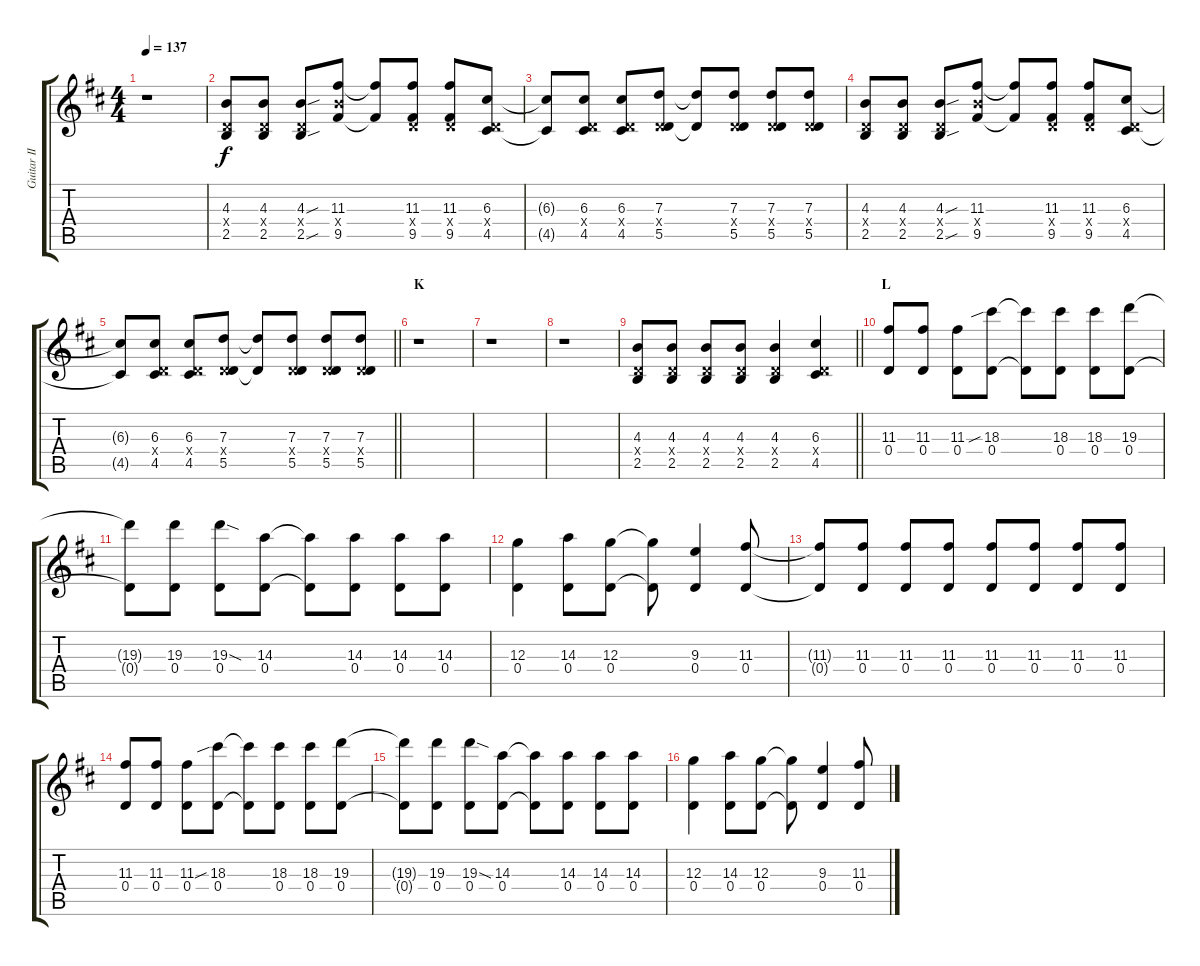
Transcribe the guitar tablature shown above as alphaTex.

\track ("Guitar II - Kita" "Guitar II ") {instrument distortionguitar}
\staff {score tabs}
\tuning (E4 B3 G3 D3 A2 D2) {hide}
\ts (4 4)
\tempo 137
\clef g2
\ks d
r.1{dy f} |
(4.3 0.4{x} 2.5).8 (4.3 0.4{x} 2.5).8 (4.3{sou} 0.4{x} 2.5{sou}).8 (11.3 9.4{x} 9.5).8 (11.3{t} 9.5{t}).8 (11.3 0.4{x} 9.5).8 (11.3 0.4{x} 9.5).8 (6.3 0.4{x} 4.5).8 |
(6.3{t} 4.5{t}).8 (6.3 0.4{x} 4.5).8 (6.3 0.4{x} 4.5).8 (7.3 0.4{x} 5.5).8 (7.3{t} 5.5{t}).8 (7.3 0.4{x} 5.5).8 (7.3 0.4{x} 5.5).8 (7.3 0.4{x} 5.5).8 |
(4.3 0.4{x} 2.5).8 (4.3 0.4{x} 2.5).8 (4.3{sou} 0.4{x} 2.5{sou}).8 (11.3 9.4{x} 9.5).8 (11.3{t} 9.5{t}).8 (11.3 0.4{x} 9.5).8 (11.3 0.4{x} 9.5).8 (6.3 0.4{x} 4.5).8 |
\barLineRight lightlight
(6.3{t} 4.5{t}).8 (6.3 0.4{x} 4.5).8 (6.3 0.4{x} 4.5).8 (7.3 0.4{x} 5.5).8 (7.3{t} 5.5{t}).8 (7.3 0.4{x} 5.5).8 (7.3 0.4{x} 5.5).8 (7.3 0.4{x} 5.5).8 |
\section ("" "K")
r.1 |
r.1 |
r.1 |
\barLineRight lightlight
(4.3 0.4{x} 2.5).8 (4.3 0.4{x} 2.5).8 (4.3 0.4{x} 2.5).8 (4.3 0.4{x} 2.5).8 (4.3 0.4{x} 2.5).4 (6.3 0.4{x} 4.5).4 |
\section ("" "L")
(11.3 0.4).8 (11.3 0.4).8 (11.3 0.4).8 (18.3{sib} 0.4).8 (18.3{t} 0.4{t}).8 (18.3 0.4).8 (18.3 0.4).8 (19.3 0.4).8 |
(19.3{t} 0.4{t}).8 (19.3 0.4).8 (19.3{sod} 0.4).8 (14.3 0.4).8 (14.3{t} 0.4{t}).8 (14.3 0.4).8 (14.3 0.4).8 (14.3 0.4).8 |
(12.3 0.4).4 (14.3 0.4).8 (12.3 0.4).8 (12.3{t} 0.4{t}).8 (9.3 0.4).4 (11.3 0.4).8 |
(11.3{t} 0.4{t}).8 (11.3 0.4).8 (11.3 0.4).8 (11.3 0.4).8 (11.3 0.4).8 (11.3 0.4).8 (11.3 0.4).8 (11.3 0.4).8 |
(11.3 0.4).8 (11.3 0.4).8 (11.3 0.4).8 (18.3{sib} 0.4).8 (18.3{t} 0.4{t}).8 (18.3 0.4).8 (18.3 0.4).8 (19.3 0.4).8 |
(19.3{t} 0.4{t}).8 (19.3 0.4).8 (19.3{sod} 0.4).8 (14.3 0.4).8 (14.3{t} 0.4{t}).8 (14.3 0.4).8 (14.3 0.4).8 (14.3 0.4).8 |
(12.3 0.4).4 (14.3 0.4).8 (12.3 0.4).8 (12.3{t} 0.4{t}).8 (9.3 0.4).4 (11.3 0.4).8
